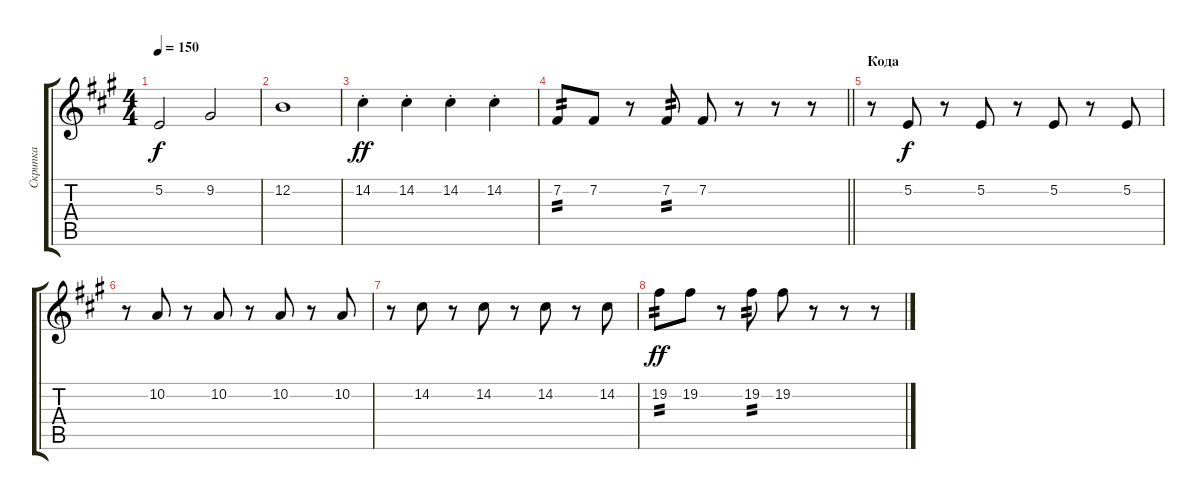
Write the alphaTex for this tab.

\track ("Скрипка" "Скрипка") {instrument stringensemble1}
\staff {score tabs}
\tuning (E4 B3 G3 D3 A2 E2) {hide}
\ts (4 4)
\tempo 150
\clef g2
\ks f#minor
5.2.2{dy f} 9.2.2 |
12.2.1 |
14.2{st}.4{dy ff} 14.2{st}.4 14.2{st}.4 14.2{st}.4 |
\barLineRight lightlight
7.2.8{tp 2} 7.2.8 r.8 7.2.8{tp 2} 7.2.8 r.8 r.8 r.8 |
\section ("" "Кода")
r.8 5.2.8{dy f} r.8 5.2.8 r.8 5.2.8 r.8 5.2.8 |
r.8 10.2.8 r.8 10.2.8 r.8 10.2.8 r.8 10.2.8 |
r.8 14.2.8 r.8 14.2.8 r.8 14.2.8 r.8 14.2.8 |
19.2.8{tp 2 dy ff} 19.2.8 r.8 19.2.8{tp 2} 19.2.8 r.8 r.8 r.8
